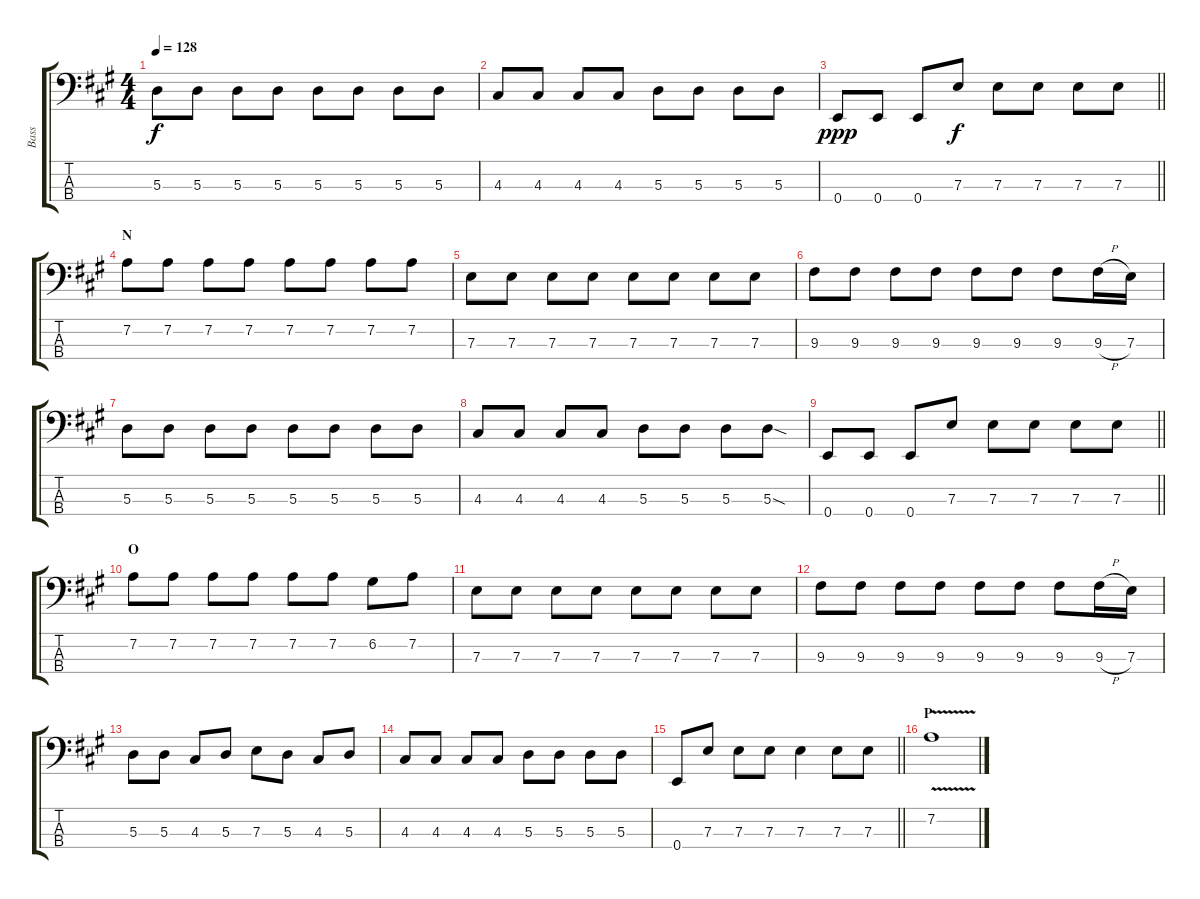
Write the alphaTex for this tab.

\track ("Bass" "Bass") {instrument electricbassfinger}
\staff {score tabs}
\tuning (G2 D2 A1 E1) {hide}
\ts (4 4)
\tempo 128
\clef f4
\ks a
5.3.8{dy f} 5.3.8 5.3.8 5.3.8 5.3.8 5.3.8 5.3.8 5.3.8 |
4.3.8 4.3.8 4.3.8 4.3.8 5.3.8 5.3.8 5.3.8 5.3.8 |
\barLineRight lightlight
0.4.8{dy ppp} 0.4.8 0.4.8 7.3.8{dy f} 7.3.8 7.3.8 7.3.8 7.3.8 |
\section ("" "N")
7.2.8 7.2.8 7.2.8 7.2.8 7.2.8 7.2.8 7.2.8 7.2.8 |
7.3.8 7.3.8 7.3.8 7.3.8 7.3.8 7.3.8 7.3.8 7.3.8 |
9.3.8 9.3.8 9.3.8 9.3.8 9.3.8 9.3.8 9.3.8 9.3{h}.16 7.3.16 |
5.3.8 5.3.8 5.3.8 5.3.8 5.3.8 5.3.8 5.3.8 5.3.8 |
4.3.8 4.3.8 4.3.8 4.3.8 5.3.8 5.3.8 5.3.8 5.3{sod}.8 |
\barLineRight lightlight
0.4.8 0.4.8 0.4.8 7.3.8 7.3.8 7.3.8 7.3.8 7.3.8 |
\section ("" "O")
7.2.8 7.2.8 7.2.8 7.2.8 7.2.8 7.2.8 6.2.8 7.2.8 |
7.3.8 7.3.8 7.3.8 7.3.8 7.3.8 7.3.8 7.3.8 7.3.8 |
9.3.8 9.3.8 9.3.8 9.3.8 9.3.8 9.3.8 9.3.8 9.3{h}.16 7.3.16 |
5.3.8 5.3.8 4.3.8 5.3.8 7.3.8 5.3.8 4.3.8 5.3.8 |
4.3.8 4.3.8 4.3.8 4.3.8 5.3.8 5.3.8 5.3.8 5.3.8 |
\barLineRight lightlight
0.4.8 7.3.8 7.3.8 7.3.8 7.3.4 7.3.8 7.3.8 |
\section ("" "P")
7.2{v}.1
